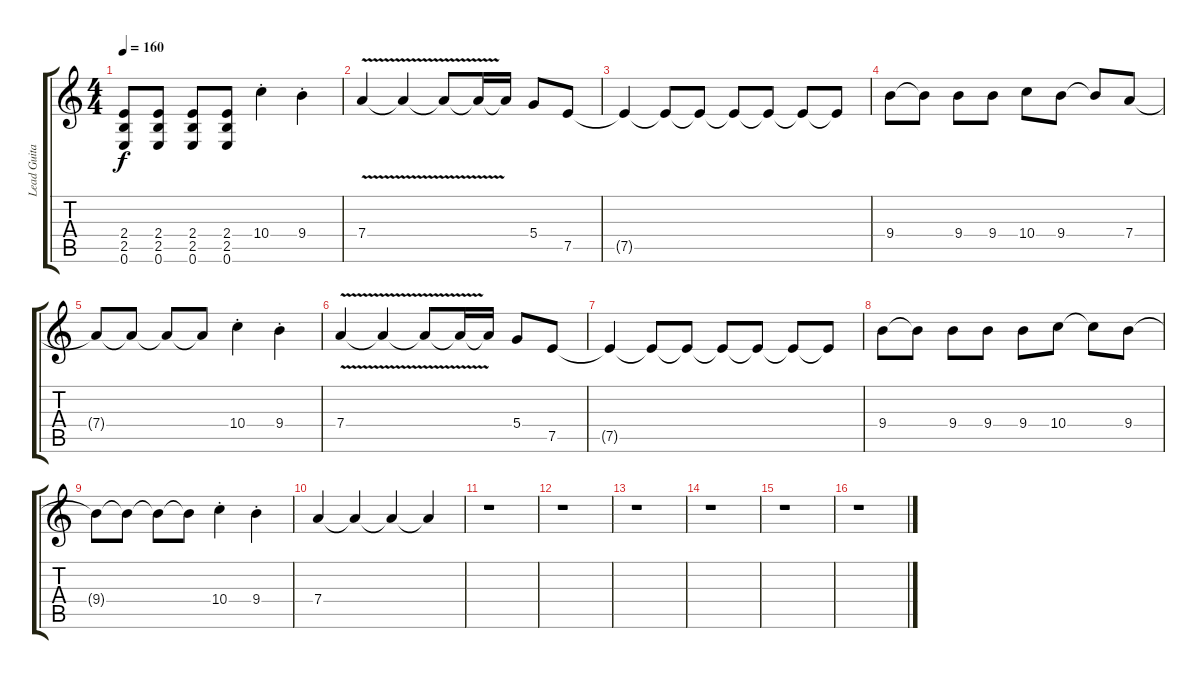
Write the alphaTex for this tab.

\track ("Lead Guitar" "Lead Guita") {instrument distortionguitar}
\staff {score tabs}
\tuning (E4 B3 G3 D3 A2 E2) {hide}
\ts (4 4)
\tempo 160
\clef g2
\ks c
(2.4 2.5 0.6).8{dy f} (2.4 2.5 0.6).8 (2.4 2.5 0.6).8 (2.4 2.5 0.6).8 10.4{st}.4 9.4{st}.4 |
7.4{v}.4 7.4{v t}.4 7.4{v t}.8 7.4{t}.16 7.4{t}.16 5.4.8 7.5.8 |
7.5{t}.4 7.5{t}.8 7.5{t}.8 7.5{t}.8 7.5{t}.8 7.5{t}.8 7.5{t}.8 |
9.4.8 9.4{t}.8 9.4.8 9.4.8 10.4.8 9.4.8 9.4{t}.8 7.4.8 |
7.4{t}.8 7.4{t}.8 7.4{t}.8 7.4{t}.8 10.4{st}.4 9.4{st}.4 |
7.4{v}.4 7.4{v t}.4 7.4{v t}.8 7.4{t}.16 7.4{t}.16 5.4.8 7.5.8 |
7.5{t}.4 7.5{t}.8 7.5{t}.8 7.5{t}.8 7.5{t}.8 7.5{t}.8 7.5{t}.8 |
9.4.8 9.4{t}.8 9.4.8 9.4.8 9.4.8 10.4.8 10.4{t}.8 9.4.8 |
9.4{t}.8 9.4{t}.8 9.4{t}.8 9.4{t}.8 10.4{st}.4 9.4{st}.4 |
7.4.4 7.4{t}.4 7.4{t}.4 7.4{t}.4 |
r.1 |
r.1 |
r.1 |
r.1 |
r.1 |
r.1
